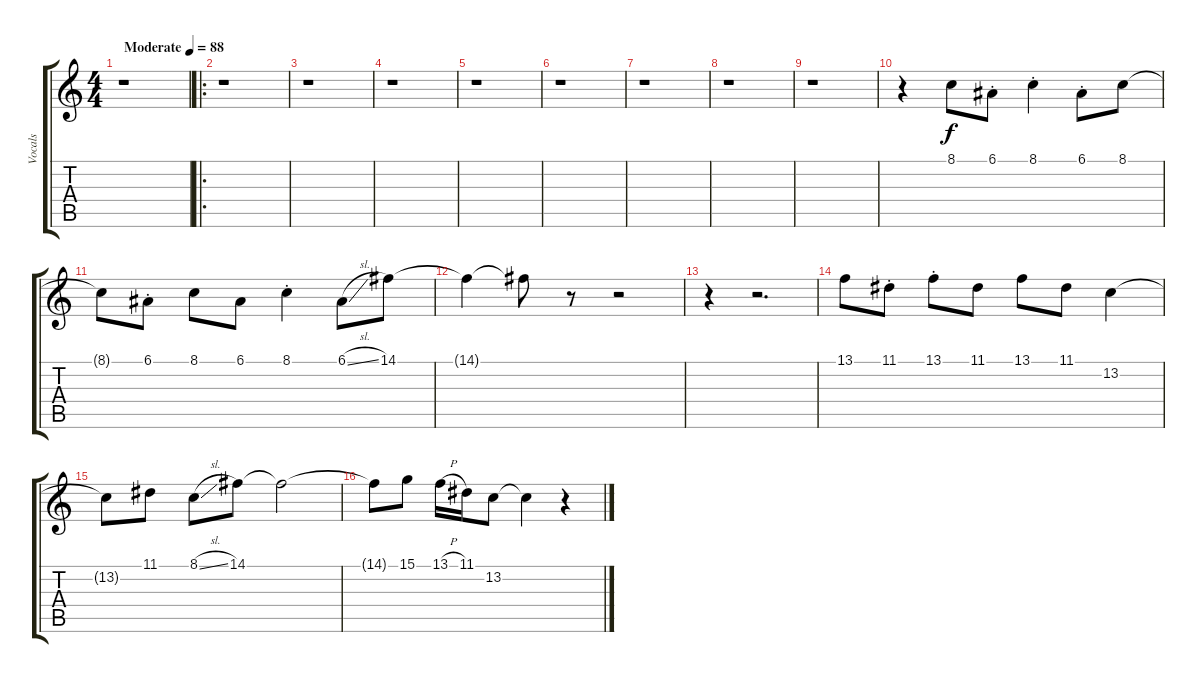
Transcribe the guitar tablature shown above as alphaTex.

\track ("Vocals" "Vocals") {instrument lead4chiff}
\staff {score tabs}
\tuning (E4 B3 G3 D3 A2 E2) {hide}
\ts (4 4)
\tempo (88 "Moderate")
\clef g2
\ks c
r.1{dy f instrument lead4chiff} |
\ro
r.1 |
r.1 |
r.1 |
r.1 |
r.1 |
r.1 |
r.1 |
r.1 |
r.4 8.1.8 6.1{st}.8 8.1{st}.4 6.1{st}.8 8.1.8 |
8.1{t}.8 6.1{st}.8 8.1.8 6.1.8 8.1{st}.4 6.1{sl}.8 14.1.8 |
14.1{t}.4 14.1{t}.8 r.8 r.2 |
r.4 r.2{d} |
13.1.8 11.1{st}.8 13.1{st}.8 11.1.8 13.1.8 11.1.8 13.2.4 |
13.2{t}.8 11.1.8 8.1{sl}.8 14.1.8 14.1{t}.2 |
14.1{t}.8 15.1.8 13.1{h}.16 11.1.16 13.2.8 13.2{t}.4 r.4
